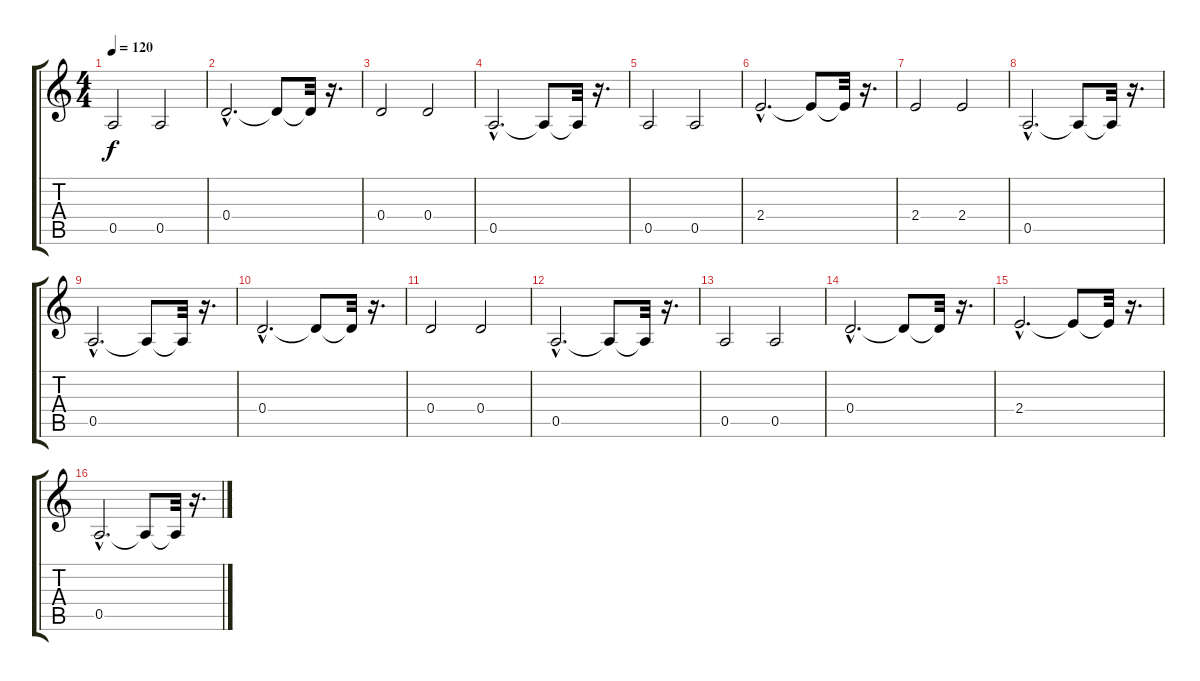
\track "" {instrument acousticguitarsteel}
\staff {score tabs}
\tuning (E4 B3 G3 D3 A2 E2) {hide}
\ts (4 4)
\tempo 120
\clef g2
\ks c
0.5.2{dy f} 0.5.2 |
0.4{hac}.2{d} 0.4{t}.8 0.4{t}.32 r.16{d} |
0.4.2 0.4.2 |
0.5{hac}.2{d} 0.5{t}.8 0.5{t}.32 r.16{d} |
0.5.2 0.5.2 |
2.4{hac}.2{d} 2.4{t}.8 2.4{t}.32 r.16{d} |
2.4.2 2.4.2 |
0.5{hac}.2{d} 0.5{t}.8 0.5{t}.32 r.16{d} |
0.5{hac}.2{d} 0.5{t}.8 0.5{t}.32 r.16{d} |
0.4{hac}.2{d} 0.4{t}.8 0.4{t}.32 r.16{d} |
0.4.2 0.4.2 |
0.5{hac}.2{d} 0.5{t}.8 0.5{t}.32 r.16{d} |
0.5.2 0.5.2 |
0.4{hac}.2{d} 0.4{t}.8 0.4{t}.32 r.16{d} |
2.4{hac}.2{d} 2.4{t}.8 2.4{t}.32 r.16{d} |
0.5{hac}.2{d} 0.5{t}.8 0.5{t}.32 r.16{d}
